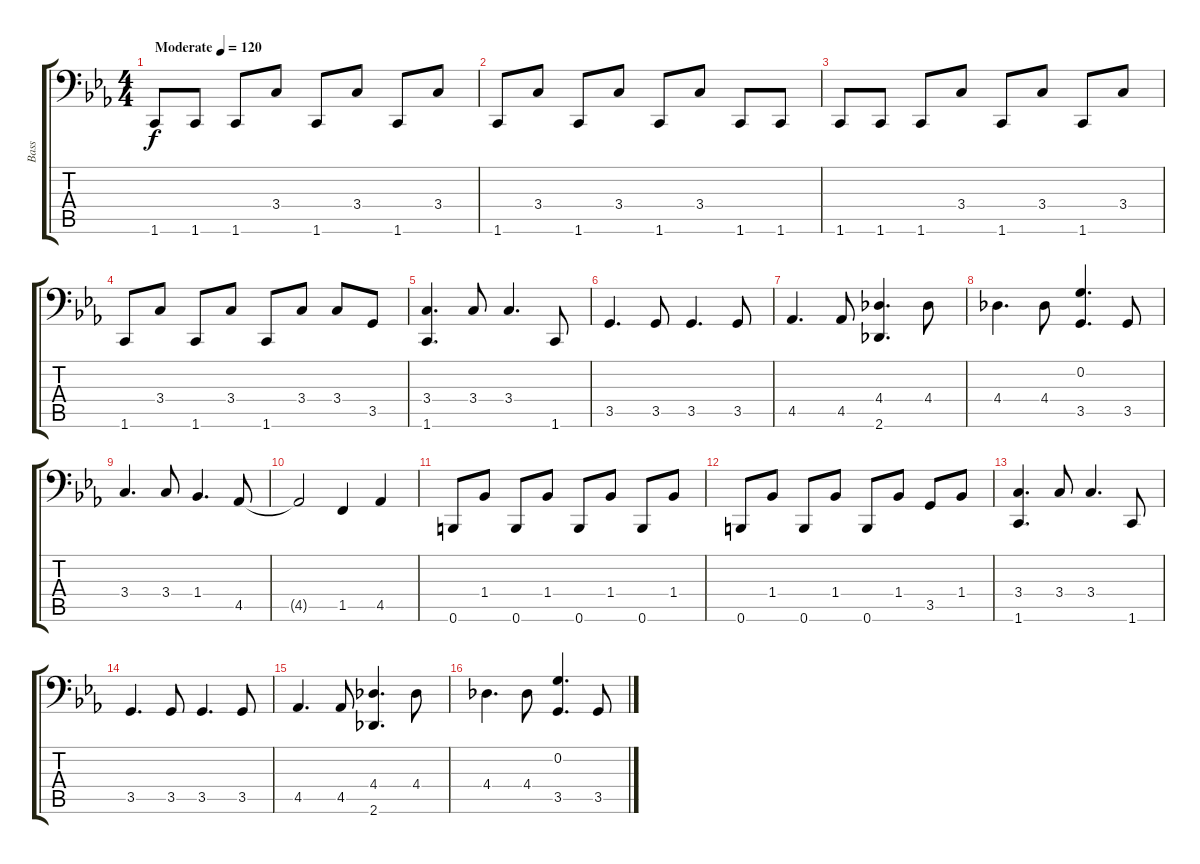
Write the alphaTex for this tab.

\track ("Bass" "Bass") {instrument acousticbass}
\staff {score tabs}
\tuning (C3 G2 D2 A1 E1 B0) {hide}
\ts (4 4)
\tempo (120 "Moderate")
\clef f4
\ks eb
1.6.8{dy f instrument acousticbass} 1.6.8 1.6.8 3.4.8 1.6.8 3.4.8 1.6.8 3.4.8 |
1.6.8 3.4.8 1.6.8 3.4.8 1.6.8 3.4.8 1.6.8 1.6.8 |
1.6.8 1.6.8 1.6.8 3.4.8 1.6.8 3.4.8 1.6.8 3.4.8 |
1.6.8 3.4.8 1.6.8 3.4.8 1.6.8 3.4.8 3.4.8 3.5.8 |
(3.4 1.6).4{d} 3.4.8 3.4.4{d} 1.6.8 |
3.5.4{d} 3.5.8 3.5.4{d} 3.5.8 |
4.5.4{d} 4.5.8 (4.4 2.6).4{d} 4.4.8 |
4.4.4{d} 4.4.8 (0.2 3.5).4{d} 3.5.8 |
3.4.4{d} 3.4.8 1.4.4{d} 4.5.8 |
4.5{t}.2 1.5.4 4.5.4 |
0.6.8 1.4.8 0.6.8 1.4.8 0.6.8 1.4.8 0.6.8 1.4.8 |
0.6.8 1.4.8 0.6.8 1.4.8 0.6.8 1.4.8 3.5.8 1.4.8 |
(3.4 1.6).4{d} 3.4.8 3.4.4{d} 1.6.8 |
3.5.4{d} 3.5.8 3.5.4{d} 3.5.8 |
4.5.4{d} 4.5.8 (4.4 2.6).4{d} 4.4.8 |
4.4.4{d} 4.4.8 (0.2 3.5).4{d} 3.5.8
